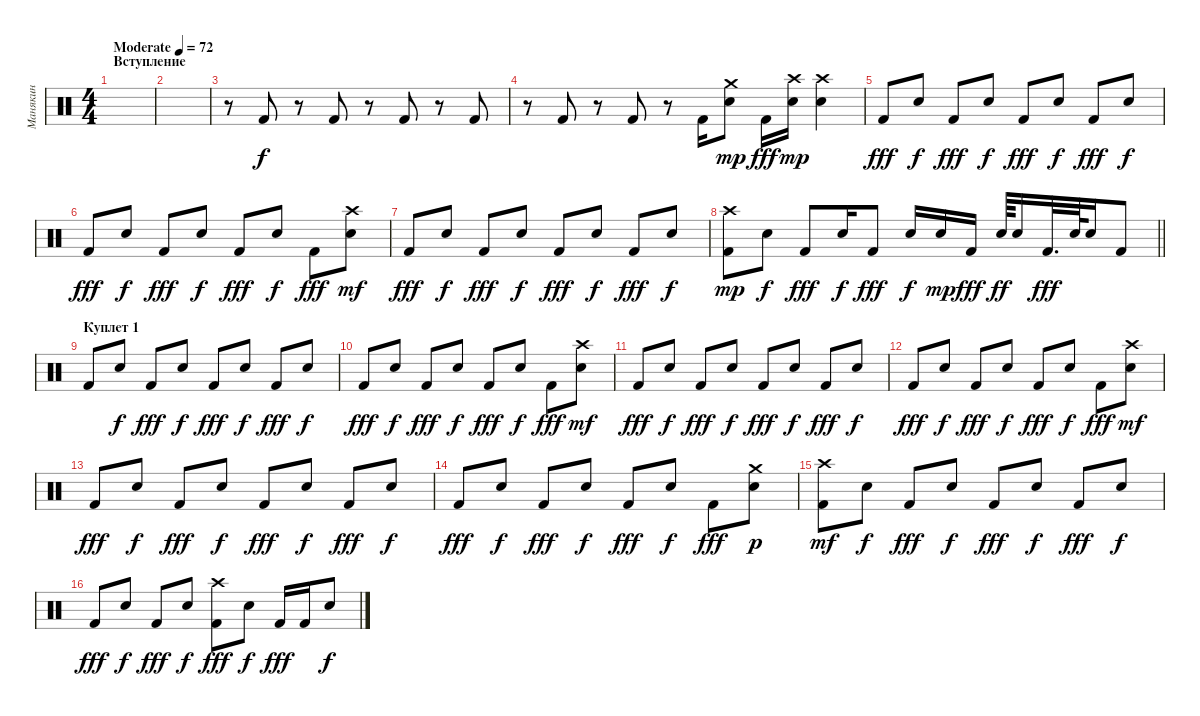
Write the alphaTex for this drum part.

\track ("Манякин" "Манякин") {instrument percussion}
\staff {score}
\articulation defaults
\ts (4 4)
\section ("" "Вступление")
\tempo (72 "Moderate")
\clef neutral
\ks c
|
|
r.8 "Kick (hit) 2".8 r.8 "Kick (hit) 2".8 r.8 "Kick (hit) 2".8 r.8 "Kick (hit) 2".8 |
r.8 "Kick (hit) 2".8 r.8 "Kick (hit) 2".8 r.8 "Kick (hit) 2".16 ("Electric Snare (hit)" "Crash medium (hit)").8{dy mp} "Kick (hit) 2".16{dy fff} ("Electric Snare (hit)" "Crash high (hit)").16{dy mp} ("Electric Snare (hit)" "Crash high (hit)").4 |
"Kick (hit) 2".8{dy fff} "Electric Snare (hit)".8{dy f} "Kick (hit) 2".8{dy fff} "Electric Snare (hit)".8{dy f} "Kick (hit) 2".8{dy fff} "Electric Snare (hit)".8{dy f} "Kick (hit) 2".8{dy fff} "Electric Snare (hit)".8{dy f} |
"Kick (hit) 2".8{dy fff} "Electric Snare (hit)".8{dy f} "Kick (hit) 2".8{dy fff} "Electric Snare (hit)".8{dy f} "Kick (hit) 2".8{dy fff} "Electric Snare (hit)".8{dy f} "Kick (hit) 2".8{dy fff} ("Electric Snare (hit)" "Crash high (hit)").8{dy mf} |
"Kick (hit) 2".8{dy fff} "Electric Snare (hit)".8{dy f} "Kick (hit) 2".8{dy fff} "Electric Snare (hit)".8{dy f} "Kick (hit) 2".8{dy fff} "Electric Snare (hit)".8{dy f} "Kick (hit) 2".8{dy fff} "Electric Snare (hit)".8{dy f} |
\barLineRight lightlight
("Kick (hit) 2" "Crash high (hit)").8{dy mp} "Electric Snare (hit)".8{dy f} "Kick (hit) 2".8{dy fff} "Electric Snare (hit)".16{dy f} "Kick (hit) 2".8{dy fff} "Electric Snare (hit)".16{dy f} "Electric Snare (hit)".16{dy mp} "Kick (hit) 2".16{dy fff} "Electric Snare (hit)".64{dy ff} "Electric Snare (hit)".16 "Kick (hit) 2".32{d dy fff} "Electric Snare (hit)".64 "Electric Snare (hit)".16 "Kick (hit) 2".8 |
\section ("" "Куплет 1")
"Kick (hit) 2".8 "Electric Snare (hit)".8{dy f} "Kick (hit) 2".8{dy fff} "Electric Snare (hit)".8{dy f} "Kick (hit) 2".8{dy fff} "Electric Snare (hit)".8{dy f} "Kick (hit) 2".8{dy fff} "Electric Snare (hit)".8{dy f} |
"Kick (hit) 2".8{dy fff} "Electric Snare (hit)".8{dy f} "Kick (hit) 2".8{dy fff} "Electric Snare (hit)".8{dy f} "Kick (hit) 2".8{dy fff} "Electric Snare (hit)".8{dy f} "Kick (hit) 2".8{dy fff} ("Electric Snare (hit)" "Crash high (hit)").8{dy mf} |
"Kick (hit) 2".8{dy fff} "Electric Snare (hit)".8{dy f} "Kick (hit) 2".8{dy fff} "Electric Snare (hit)".8{dy f} "Kick (hit) 2".8{dy fff} "Electric Snare (hit)".8{dy f} "Kick (hit) 2".8{dy fff} "Electric Snare (hit)".8{dy f} |
"Kick (hit) 2".8{dy fff} "Electric Snare (hit)".8{dy f} "Kick (hit) 2".8{dy fff} "Electric Snare (hit)".8{dy f} "Kick (hit) 2".8{dy fff} "Electric Snare (hit)".8{dy f} "Kick (hit) 2".8{dy fff} ("Electric Snare (hit)" "Crash high (hit)").8{dy mf} |
"Kick (hit) 2".8{dy fff} "Electric Snare (hit)".8{dy f} "Kick (hit) 2".8{dy fff} "Electric Snare (hit)".8{dy f} "Kick (hit) 2".8{dy fff} "Electric Snare (hit)".8{dy f} "Kick (hit) 2".8{dy fff} "Electric Snare (hit)".8{dy f} |
"Kick (hit) 2".8{dy fff} "Electric Snare (hit)".8{dy f} "Kick (hit) 2".8{dy fff} "Electric Snare (hit)".8{dy f} "Kick (hit) 2".8{dy fff} "Electric Snare (hit)".8{dy f} "Kick (hit) 2".8{dy fff} ("Electric Snare (hit)" "Crash medium (hit)").8{dy p} |
("Kick (hit) 2" "Crash high (hit)").8{dy mf} "Electric Snare (hit)".8{dy f} "Kick (hit) 2".8{dy fff} "Electric Snare (hit)".8{dy f} "Kick (hit) 2".8{dy fff} "Electric Snare (hit)".8{dy f} "Kick (hit) 2".8{dy fff} "Electric Snare (hit)".8{dy f} |
"Kick (hit) 2".8{dy fff} "Electric Snare (hit)".8{dy f} "Kick (hit) 2".8{dy fff} "Electric Snare (hit)".8{dy f} ("Kick (hit) 2" "Crash high (hit)").8{dy fff} "Electric Snare (hit)".8{dy f} "Kick (hit) 2".16{dy fff} "Kick (hit) 2".16 "Electric Snare (hit)".8{dy f}
